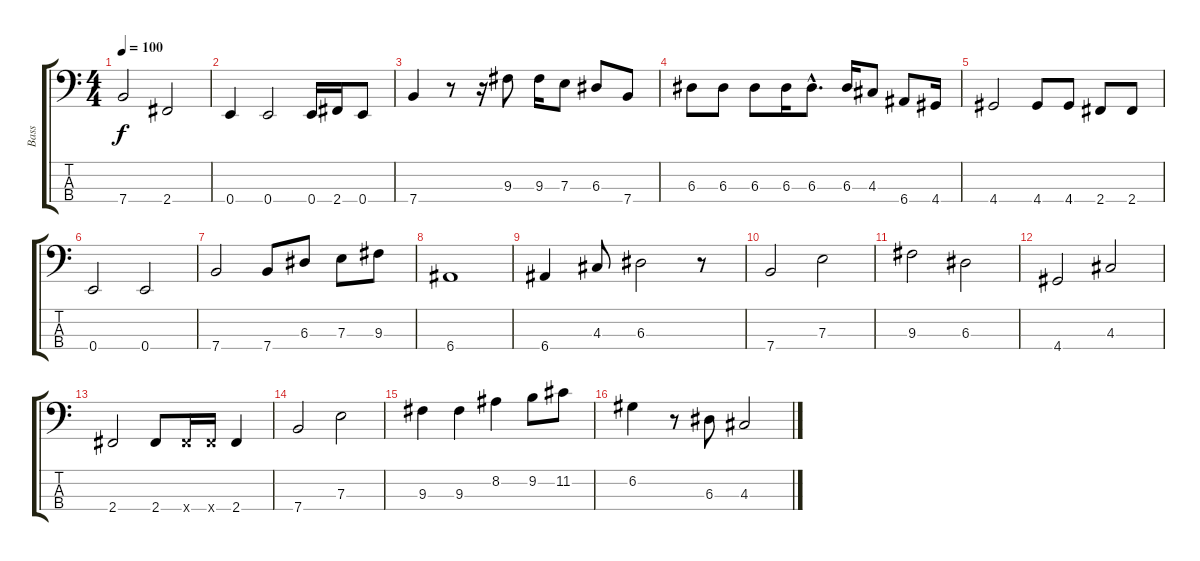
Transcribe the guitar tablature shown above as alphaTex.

\track ("Bass" "Bass") {instrument electricbassfinger}
\staff {score tabs}
\tuning (G2 D2 A1 E1) {hide}
\ts (4 4)
\tempo 100
\clef f4
\ks c
7.4.2{dy f} 2.4.2 |
0.4.4 0.4.2 0.4.16 2.4.16 0.4.8 |
7.4.4 r.8 r.16 9.3.8 9.3.16 7.3.8 6.3.8 7.4.8 |
6.3.8 6.3.8 6.3.8 6.3.16 6.3{hac}.8{d} 6.3.16 4.3.8 6.4.8 4.4.16 |
4.4.2 4.4.8 4.4.8 2.4.8 2.4.8 |
0.4.2 0.4.2 |
7.4.2 7.4.8 6.3.8 7.3.8 9.3.8 |
6.4.1 |
6.4.4 4.3.8 6.3.2 r.8 |
7.4.2 7.3.2 |
9.3.2 6.3.2 |
4.4.2 4.3.2 |
2.4.2 2.4.8 2.4{x}.16 2.4{x}.16 2.4.4 |
7.4.2 7.3.2 |
9.3.4 9.3.4 8.2.4 9.2.8 11.2.8 |
6.2.4 r.8 6.3.8 4.3.2
